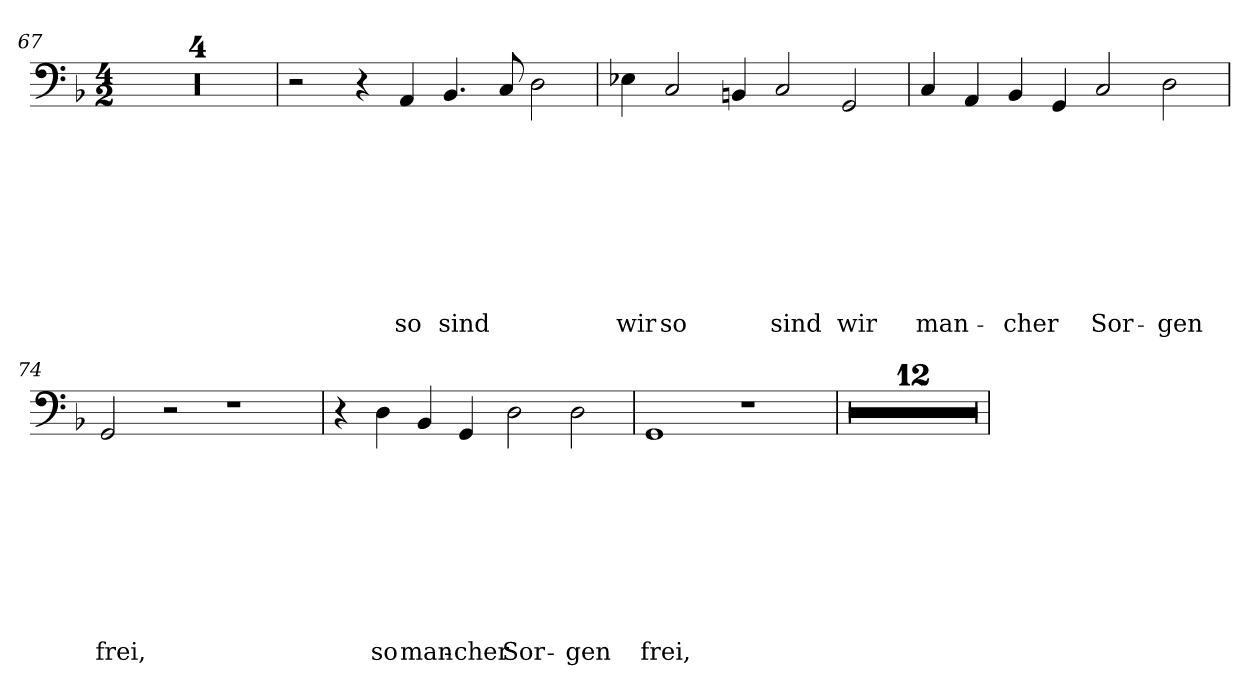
**kern	**text	**text	**text	**text	**text	**text	**text	**text	**text
*part1	*part1	*part1	*part1	*part1	*part1	*part1	*part1	*part1	*part1
*staff1	*staff1	*staff1	*staff1	*staff1	*staff1	*staff1	*staff1	*staff1	*staff1
*clefF4	*	*	*	*	*	*	*	*	*
*k[b-]	*	*	*	*	*	*	*	*	*
*F:	*	*	*	*	*	*	*	*	*
*M4/2	*	*	*	*	*	*	*	*	*
=67	=67	=67	=67	=67	=67	=67	=67	=67	=67
0r	.	.	.	.	.	.	.	.	.
=68	=68	=68	=68	=68	=68	=68	=68	=68	=68
0r	.	.	.	.	.	.	.	.	.
=69	=69	=69	=69	=69	=69	=69	=69	=69	=69
0r	.	.	.	.	.	.	.	.	.
=70	=70	=70	=70	=70	=70	=70	=70	=70	=70
0r	.	.	.	.	.	.	.	.	.
=71	=71	=71	=71	=71	=71	=71	=71	=71	=71
2r	.	.	.	.	.	.	.	.	.
4r	.	.	.	.	.	.	.	.	.
!	!	!	!	!	!	!	!	!	!LO:LY:b
4AA/	.	.	.	.	.	.	.	.	so
!	!	!	!	!	!	!	!	!	!LO:LY:b
4.BB-/	.	.	.	.	.	.	.	.	sind
8C/	.	.	.	.	.	.	.	.	.
2D\	.	.	.	.	.	.	.	.	.
=72	=72	=72	=72	=72	=72	=72	=72	=72	=72
!	!	!	!	!	!	!	!	!	!LO:LY:b
4E-X\	.	.	.	.	.	.	.	.	wir
!	!	!	!	!	!	!	!	!	!LO:LY:b
2C/	.	.	.	.	.	.	.	.	so
4BBn/	.	.	.	.	.	.	.	.	.
!	!	!	!	!	!	!	!	!	!LO:LY:b
2C/	.	.	.	.	.	.	.	.	sind
!	!	!	!	!	!	!	!	!	!LO:LY:b
2GG/	.	.	.	.	.	.	.	.	wir
!!LO:LB:g=z
=73	=73	=73	=73	=73	=73	=73	=73	=73	=73
!	!	!	!	!	!	!	!	!	!LO:LY:b
4C/	.	.	.	.	.	.	.	.	man-
4AA/	.	.	.	.	.	.	.	.	.
!	!	!	!	!	!	!	!	!	!LO:LY:b
4BB-/	.	.	.	.	.	.	.	.	-cher
4GG/	.	.	.	.	.	.	.	.	.
!	!	!	!	!	!	!	!	!	!LO:LY:b
2C/	.	.	.	.	.	.	.	.	Sor-
!	!	!	!	!	!	!	!	!	!LO:LY:b
2D\	.	.	.	.	.	.	.	.	-gen
=74	=74	=74	=74	=74	=74	=74	=74	=74	=74
!	!	!	!	!	!	!	!	!	!LO:LY:b
2GG/	.	.	.	.	.	.	.	.	frei,
2r	.	.	.	.	.	.	.	.	.
1r	.	.	.	.	.	.	.	.	.
=75	=75	=75	=75	=75	=75	=75	=75	=75	=75
4r	.	.	.	.	.	.	.	.	.
!	!	!	!	!	!	!	!	!	!LO:LY:b
4D\	.	.	.	.	.	.	.	.	so
!	!	!	!	!	!	!	!	!	!LO:LY:b
4BB-/	.	.	.	.	.	.	.	.	man-
!	!	!	!	!	!	!	!	!	!LO:LY:b
4GG/	.	.	.	.	.	.	.	.	-cher
!	!	!	!	!	!	!	!	!	!LO:LY:b
2D\	.	.	.	.	.	.	.	.	Sor-
!	!	!	!	!	!	!	!	!	!LO:LY:b
2D\	.	.	.	.	.	.	.	.	-gen
=76	=76	=76	=76	=76	=76	=76	=76	=76	=76
!	!	!	!	!	!	!	!	!	!LO:LY:b
1GG	.	.	.	.	.	.	.	.	frei,
1r	.	.	.	.	.	.	.	.	.
=77	=77	=77	=77	=77	=77	=77	=77	=77	=77
0r	.	.	.	.	.	.	.	.	.
=78	=78	=78	=78	=78	=78	=78	=78	=78	=78
0r	.	.	.	.	.	.	.	.	.
=79	=79	=79	=79	=79	=79	=79	=79	=79	=79
0r	.	.	.	.	.	.	.	.	.
=80	=80	=80	=80	=80	=80	=80	=80	=80	=80
0r	.	.	.	.	.	.	.	.	.
=81	=81	=81	=81	=81	=81	=81	=81	=81	=81
0r	.	.	.	.	.	.	.	.	.
=82	=82	=82	=82	=82	=82	=82	=82	=82	=82
0r	.	.	.	.	.	.	.	.	.
=83	=83	=83	=83	=83	=83	=83	=83	=83	=83
0r	.	.	.	.	.	.	.	.	.
=84	=84	=84	=84	=84	=84	=84	=84	=84	=84
0r	.	.	.	.	.	.	.	.	.
=85	=85	=85	=85	=85	=85	=85	=85	=85	=85
0r	.	.	.	.	.	.	.	.	.
=86	=86	=86	=86	=86	=86	=86	=86	=86	=86
0r	.	.	.	.	.	.	.	.	.
=87	=87	=87	=87	=87	=87	=87	=87	=87	=87
0r	.	.	.	.	.	.	.	.	.
=88	=88	=88	=88	=88	=88	=88	=88	=88	=88
0r	.	.	.	.	.	.	.	.	.
=	=	=	=	=	=	=	=	=	=
*-	*-	*-	*-	*-	*-	*-	*-	*-	*-
